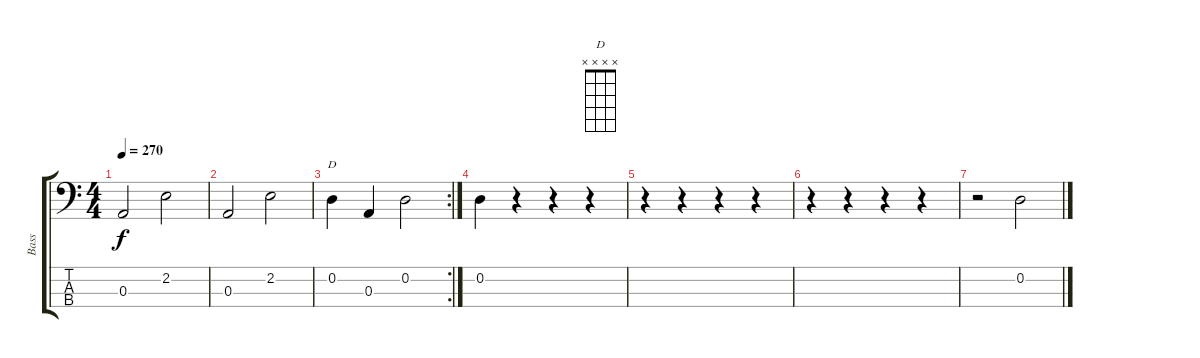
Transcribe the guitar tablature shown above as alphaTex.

\track ("Bass" "Bass") {instrument electricbassfinger}
\staff {score tabs}
\tuning (G2 D2 A1 E1) {hide}
\chord ("D" x x x x) {firstfret 0}
\ts (4 4)
\tempo 270
\clef f4
\ks c
0.3.2{dy f} 2.2.2 |
0.3.2 2.2.2 |
\rc 2
0.2.4{ch "D"} 0.3.4 0.2.2 |
0.2.4 r.4 r.4 r.4 |
r.4 r.4 r.4 r.4 |
r.4 r.4 r.4 r.4 |
r.2 0.2.2
